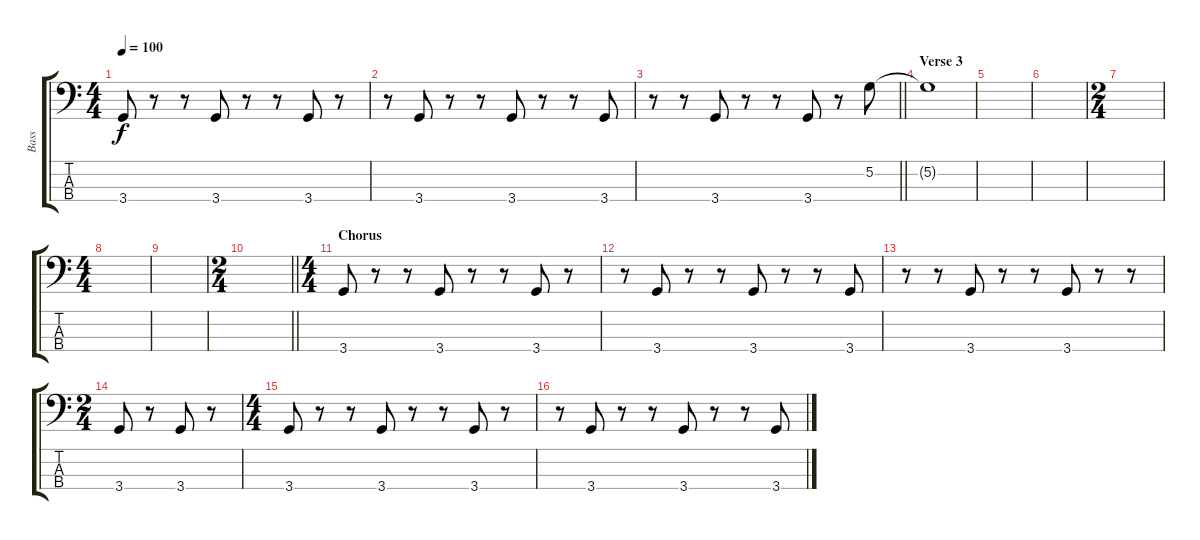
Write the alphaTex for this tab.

\track ("Bass" "Bass") {instrument electricbassfinger}
\staff {score tabs}
\tuning (G2 D2 A1 E1) {hide}
\ts (4 4)
\tempo 100
\clef f4
\ks c
3.4.8{dy f} r.8 r.8 3.4.8 r.8 r.8 3.4.8 r.8 |
r.8 3.4.8 r.8 r.8 3.4.8 r.8 r.8 3.4.8 |
\barLineRight lightlight
r.8 r.8 3.4.8 r.8 r.8 3.4.8 r.8 5.2.8 |
\section ("" "Verse 3")
5.2{t}.1 |
|
|
\ts (2 4)
|
\ts (4 4)
|
|
\ts (2 4)
\barLineRight lightlight
|
\ts (4 4)
\section ("" "Chorus")
3.4.8 r.8 r.8 3.4.8 r.8 r.8 3.4.8 r.8 |
r.8 3.4.8 r.8 r.8 3.4.8 r.8 r.8 3.4.8 |
r.8 r.8 3.4.8 r.8 r.8 3.4.8 r.8 r.8 |
\ts (2 4)
3.4.8 r.8 3.4.8 r.8 |
\ts (4 4)
3.4.8 r.8 r.8 3.4.8 r.8 r.8 3.4.8 r.8 |
r.8 3.4.8 r.8 r.8 3.4.8 r.8 r.8 3.4.8
